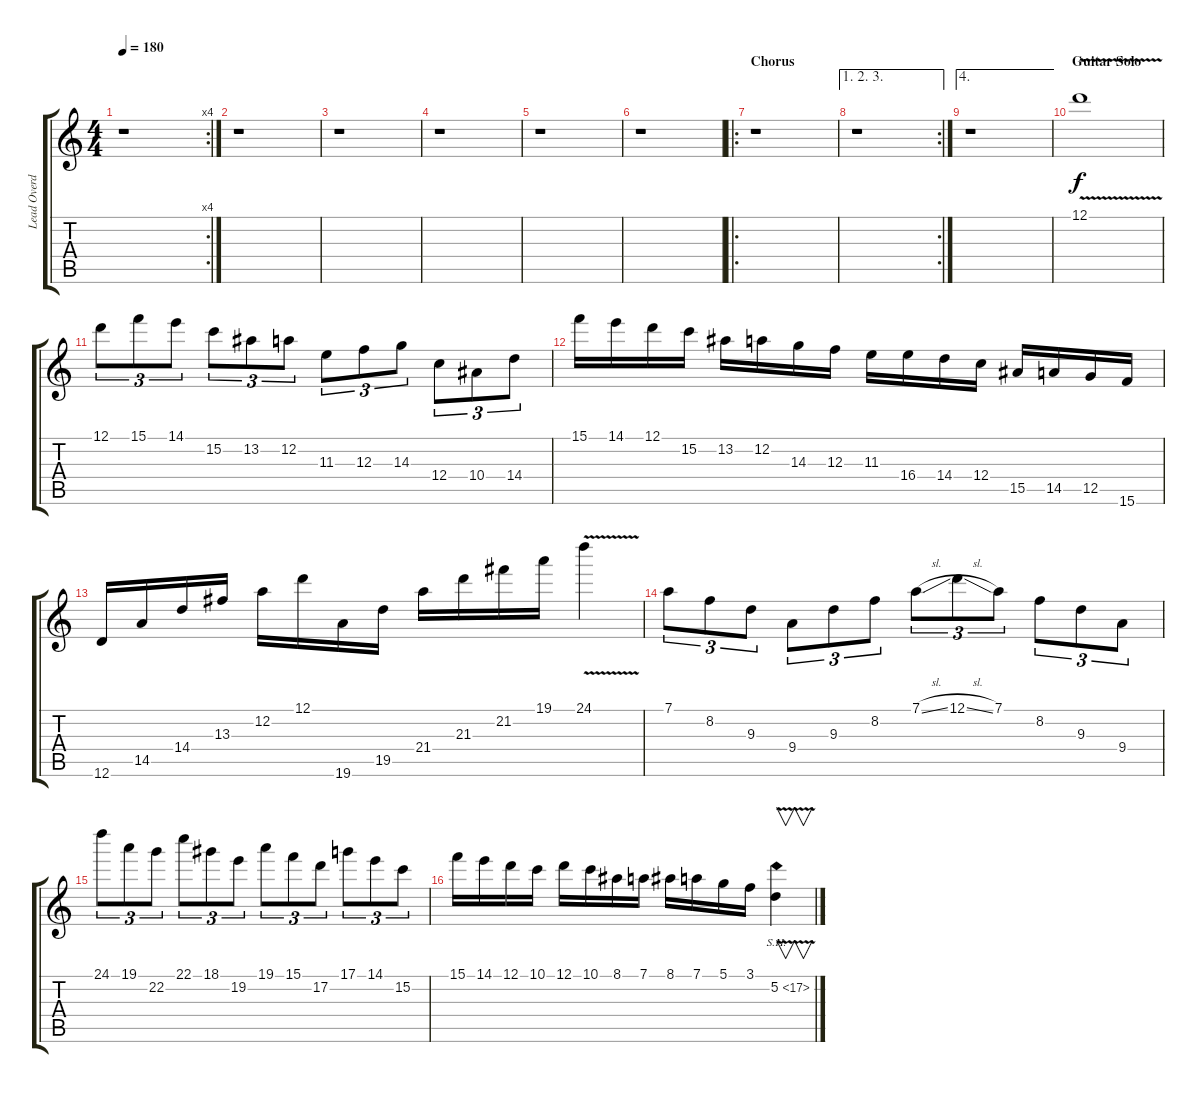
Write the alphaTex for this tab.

\track ("Lead Overdub" "Lead Overd") {instrument distortionguitar}
\staff {score tabs}
\tuning (D4 A3 F3 C3 G2 D2) {hide}
\rc 4
\ts (4 4)
\tempo 180
\clef g2
\ks c
r.1{dy f} |
r.1 |
r.1 |
r.1 |
r.1 |
r.1 |
\ro
\section ("" "Chorus")
r.1 |
\ae (1 2 3)
\rc 2
r.1 |
\ae 4
r.1 |
\section ("" "Guitar Solo")
12.1{v}.1{instrument distortionguitar} |
12.1.8{tu (3 2)} 15.1.8{tu (3 2)} 14.1.8{tu (3 2)} 15.2.8{tu (3 2)} 13.2.8{tu (3 2)} 12.2.8{tu (3 2)} 11.3.8{tu (3 2)} 12.3.8{tu (3 2)} 14.3.8{tu (3 2)} 12.4.8{tu (3 2)} 10.4.8{tu (3 2)} 14.4.8{tu (3 2)} |
15.1.16 14.1.16 12.1.16 15.2.16 13.2.16 12.2.16 14.3.16 12.3.16 11.3.16 16.4.16 14.4.16 12.4.16 15.5.16 14.5.16 12.5.16 15.6.16 |
12.6.16 14.5.16 14.4.16 13.3.16 12.2.16 12.1.16 19.6.16 19.5.16 21.4.16 21.3.16 21.2.16 19.1.16 24.1{v}.4 |
7.1.8{tu (3 2)} 8.2.8{tu (3 2)} 9.3.8{tu (3 2)} 9.4.8{tu (3 2)} 9.3.8{tu (3 2)} 8.2.8{tu (3 2)} 7.1{sl}.8{tu (3 2)} 12.1{sl}.8{tu (3 2)} 7.1.8{tu (3 2)} 8.2.8{tu (3 2)} 9.3.8{tu (3 2)} 9.4.8{tu (3 2)} |
24.1.8{tu (3 2)} 19.1.8{tu (3 2)} 22.2.8{tu (3 2)} 22.1.8{tu (3 2)} 18.1.8{tu (3 2)} 19.2.8{tu (3 2)} 19.1.8{tu (3 2)} 15.1.8{tu (3 2)} 17.2.8{tu (3 2)} 17.1.8{tu (3 2)} 14.1.8{tu (3 2)} 15.2.8{tu (3 2)} |
15.1.16 14.1.16 12.1.16 10.1.16 12.1.16 10.1.16 8.1.16 7.1.16 8.1.16 7.1.16 5.1.16 3.1.16 5.2{sh 12 v}.4{v instrument guitarharmonics}
